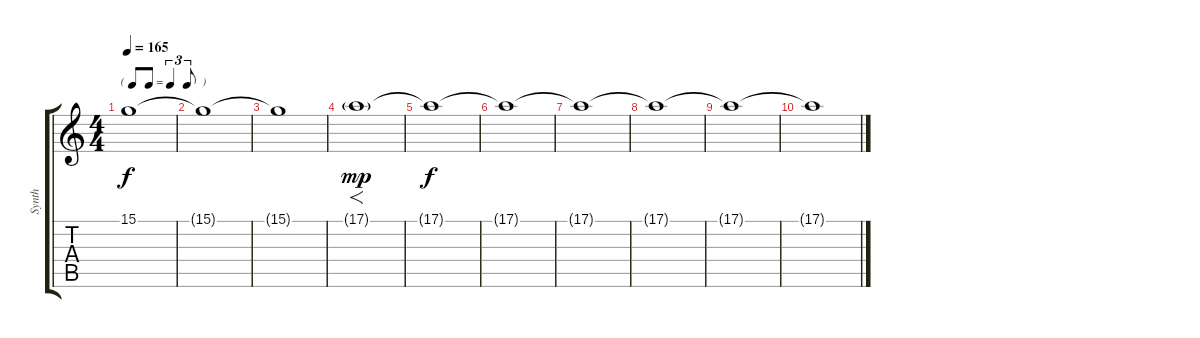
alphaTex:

\track ("Synth" "Synth") {instrument synthstrings1}
\staff {score tabs}
\tuning (E4 B3 G3 D3 A2 D2) {hide}
\ts (4 4)
\tf triplet8th
\tempo 165
\clef g2
\ks c
15.1{t}.1{dy f} |
15.1{t}.1 |
15.1{t}.1 |
17.1{g}.1{f dy mp} |
17.1{t}.1{dy f} |
17.1{t}.1 |
17.1{t}.1 |
17.1{t}.1 |
17.1{t}.1 |
17.1{t}.1
